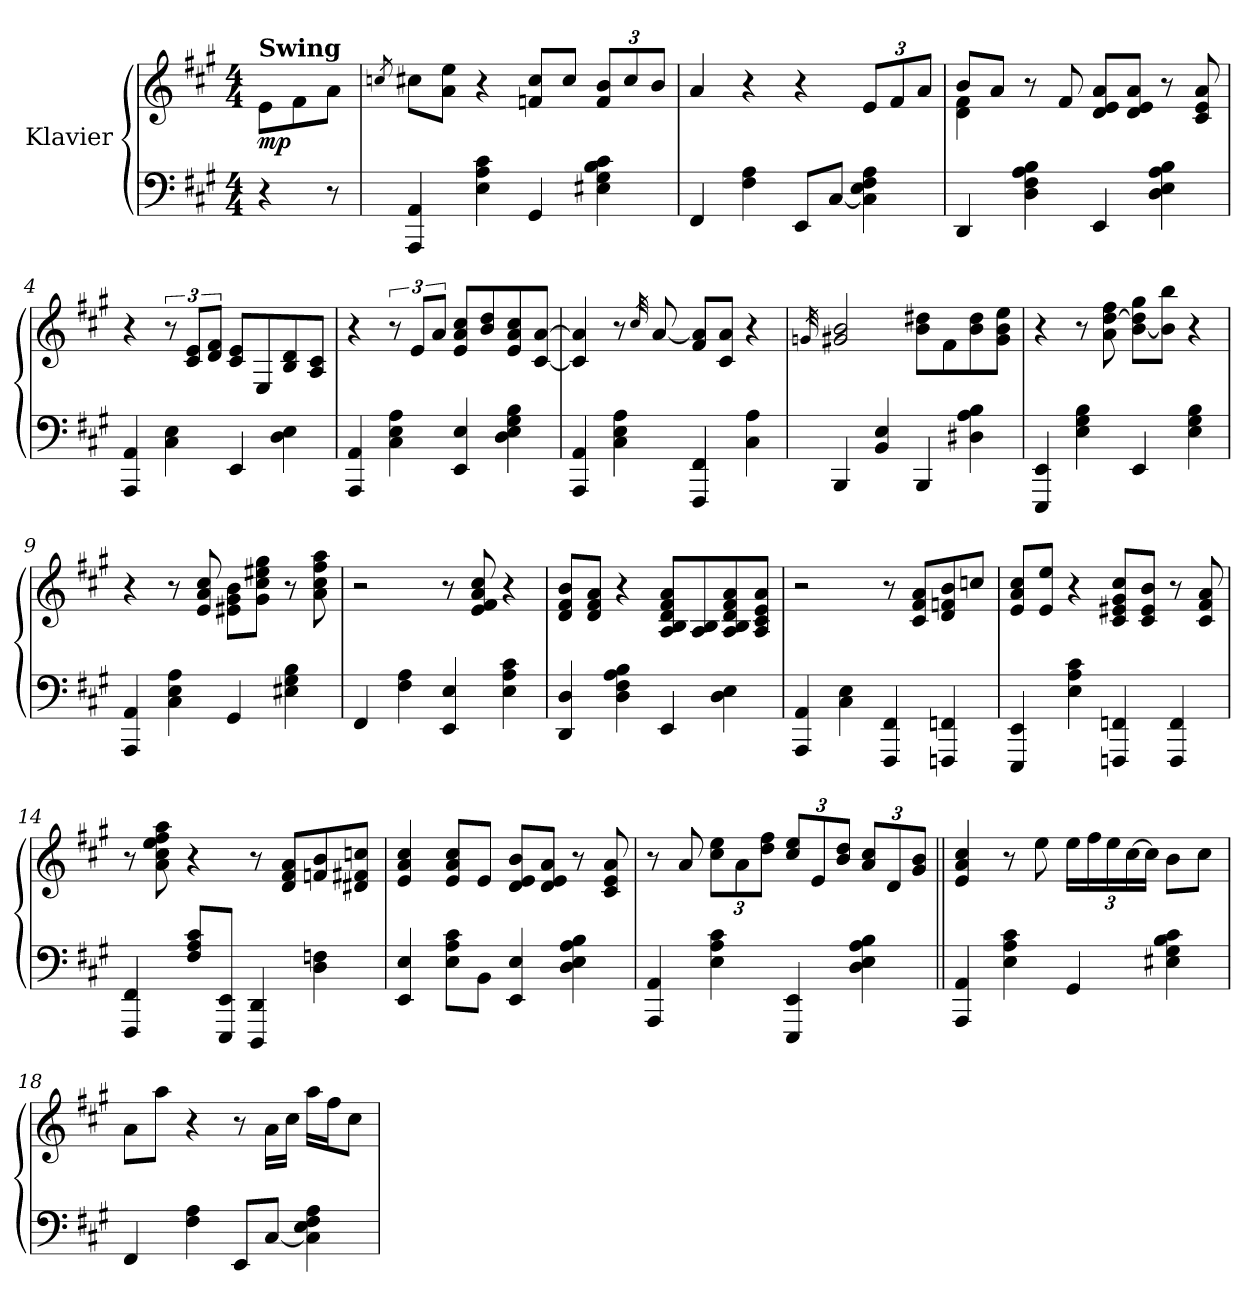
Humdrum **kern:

**kern	**kern	**dynam
*part1	*part1	*part1
*staff2	*staff1	*staff1/2
*I"Klavier	*	*
*clefF4	*clefG2	*
*k[f#c#g#]	*k[f#c#g#]	*
*M4/4	*M4/4	*
*MM104	*MM104	*
=	=	=
!	!LO:TX:B:t=Swing	!
!	!	!LO:DY:b
4r	8e\L	mp
.	8f#\	.
8r	8a\J	.
=1	=1	=1
.	8qccn/	.
4AAA/ 4AA/	8cc#X\L	.
.	8a\ 8ee\J	.
4E\ 4A\ 4c#\	4r	.
4GG#/	8fn/ 8cc#/L	.
.	8cc#/J	.
*	*Xbrackettup	*
4E#X\ 4G#\ 4B\ 4c#\	12f/ 12b/L	.
.	12cc#/	.
.	12b/J	.
=2	=2	=2
4FF#/	4a/	.
4F#\ 4A\	4r	.
8EE/L	4r	.
[8C#/J	.	.
4C#\] 4E\ 4F#\ 4A\	12e/L	.
.	12f#/	.
.	12a/J	.
=3	=3	=3
*	*^	*
4DD/	8b/L	4d\ 4f#\	.
.	8a/J	.	.
4D\ 4F#\ 4A\ 4B\	8r	2.ryy	.
.	8f#/	.	.
4EE/	8d/ 8e/ 8a/L	.	.
.	8d/ 8e/ 8a/J	.	.
4D\ 4E\ 4A\ 4B\	8r	.	.
.	8c#/ 8e/ 8a/	.	.
*	*v	*v	*
=4	=4	=4
4AAA/ 4AA/	4r	.
*	*brackettup	*
4C#\ 4E\	12r	.
.	12c#/ 12e/L	.
.	12d/ 12f#/J	.
4EE/	8c#/ 8e/L	.
.	8E/	.
4D\ 4E\	8B/ 8d/	.
.	8A/ 8c#/J	.
!!LO:LB:g=z
=5	=5	=5
4AAA/ 4AA/	4r	.
4C#\ 4E\ 4A\	12r	.
.	12e/L	.
.	12a/J	.
4EE/ 4E/	8e/ 8a/ 8cc#/L	.
.	8b/ 8dd/	.
4D\ 4E\ 4G#\ 4B\	8e/ 8a/ 8cc#/	.
.	[8c#/ [8a/J	.
=6	=6	=6
4AAA/ 4AA/	4c#/] 4a/]	.
4C#\ 4E\ 4A\	8r	.
.	32qcc#/	.
.	[8a/	.
4FFF#/ 4FF#/	8f#/ 8a/]L	.
.	8c#/ 8a/J	.
4C#\ 4A\	4r	.
=7	=7	=7
.	32qgn/	.
4BBB/	2g#X/ 2b/	.
4BB/ 4E/	.	.
4BBB/	8b\ 8dd#X\L	.
.	8f#\	.
4D#X\ 4A\ 4B\	8b\ 8dd#\	.
.	8g#\ 8b\ 8ee\J	.
=8	=8	=8
4EEE/ 4EE/	4r	.
4E\ 4G#\ 4B\	8r	.
.	8a\ [8dd\ 8ff#\	.
4EE/	[8b\ 8dd\] 8gg#\L	.
.	8b\] 8bb\J	.
4E\ 4G#\ 4B\	4r	.
!!LO:LB:g=z
=9	=9	=9
4AAA/ 4AA/	4r	.
4C#\ 4E\ 4A\	8r	.
.	8e/ 8a/ 8cc#/	.
4GG#/	8e#X\ 8g#\ 8b\L	.
.	8g#\ 8cc#\ 8ee#X\ 8gg#\J	.
4E#X\ 4G#\ 4B\	8r	.
.	8a\ 8cc#\ 8ff#\ 8aa\	.
=10	=10	=10
4FF#/	2r	.
4F#\ 4A\	.	.
4EE/ 4E/	8r	.
.	8e/ 8f#/ 8a/ 8cc#/	.
4E\ 4A\ 4c#\	4r	.
=11	=11	=11
4DD/ 4D/	8d/ 8f#/ 8b/L	.
.	8d/ 8f#/ 8a/J	.
4D\ 4F#\ 4A\ 4B\	4r	.
4EE/	8A/ 8B/ 8d/ 8f#/ 8a/L	.
.	8A/ 8B/	.
4D\ 4E\	8A/ 8B/ 8d/ 8f#/ 8a/	.
.	8A/ 8c#/ 8e/ 8a/J	.
=12	=12	=12
4AAA/ 4AA/	2r	.
4C#\ 4E\	.	.
4FFF#/ 4FF#/	8r	.
.	8c#/ 8f#/ 8a/L	.
4FFFn/ 4FFn/	8d/ 8fn/ 8b/	.
.	8ccn/J	.
!!LO:LB:g=z
=13	=13	=13
4EEE/ 4EE/	8e/ 8a/ 8cc#/L	.
.	8e/ 8ee/J	.
4E\ 4A\ 4c#\	4r	.
4FFFn/ 4FFn/	8c#/ 8e#X/ 8g#/ 8cc#/L	.
.	8c#/ 8e#/ 8b/J	.
4FFF/ 4FF/	8r	.
.	8c#/ 8f#/ 8a/	.
=14	=14	=14
4FFF#/ 4FF#/	8r	.
.	8a\ 8cc#\ 8ee\ 8ff#\ 8aa\	.
8F#/ 8A/ 8c#/L	4r	.
8EEE/ 8EE/J	.	.
4DDD/ 4DD/	8r	.
.	8d/ 8f#/ 8a/L	.
4D\ 4Fn\	8fn/ 8b/	.
.	8d#X/ 8f#X/ 8ccn/J	.
=15	=15	=15
4EE/ 4E/	4e/ 4a/ 4cc#/	.
8E\ 8A\ 8c#\L	8e/ 8a/ 8cc#/L	.
8BB\J	8e/J	.
4EE/ 4E/	8d/ 8e/ 8b/L	.
.	8d/ 8e/ 8a/J	.
4D\ 4E\ 4A\ 4B\	8r	.
.	8c#/ 8e/ 8a/	.
=16	=16	=16
4AAA/ 4AA/	8r	.
.	8a/	.
*	*Xbrackettup	*
4E\ 4A\ 4c#\	12cc#\ 12ee\L	.
.	12a\	.
.	12dd\ 12ff#\J	.
4EEE/ 4EE/	12cc#/ 12ee/L	.
.	12e/	.
.	12b/ 12dd/J	.
4D\ 4E\ 4A\ 4B\	12a/ 12cc#/L	.
.	12d/	.
.	12g#/ 12b/J	.
!!LO:LB:g=z
=17||	=17||	=17||
4AAA/ 4AA/	4e/ 4a/ 4cc#/	.
4E\ 4A\ 4c#\	8r	.
.	8ee\	.
4GG#/	16ee\LL	.
.	24ff#\	.
.	24ee\	.
.	[24cc#\	.
.	16cc#\JJ]	.
4E#X\ 4G#\ 4B\ 4c#\	8b\L	.
.	8cc#\J	.
=18	=18	=18
4FF#/	8a\L	.
.	8aa\J	.
4F#\ 4A\	4r	.
8EE/L	8r	.
[8C#/J	16a\LL	.
.	16cc#\JJ	.
4C#\] 4E\ 4F#\ 4A\	16aa\LL	.
.	16ff#\J	.
.	8cc#\J	.
=	=	=
*-	*-	*-
